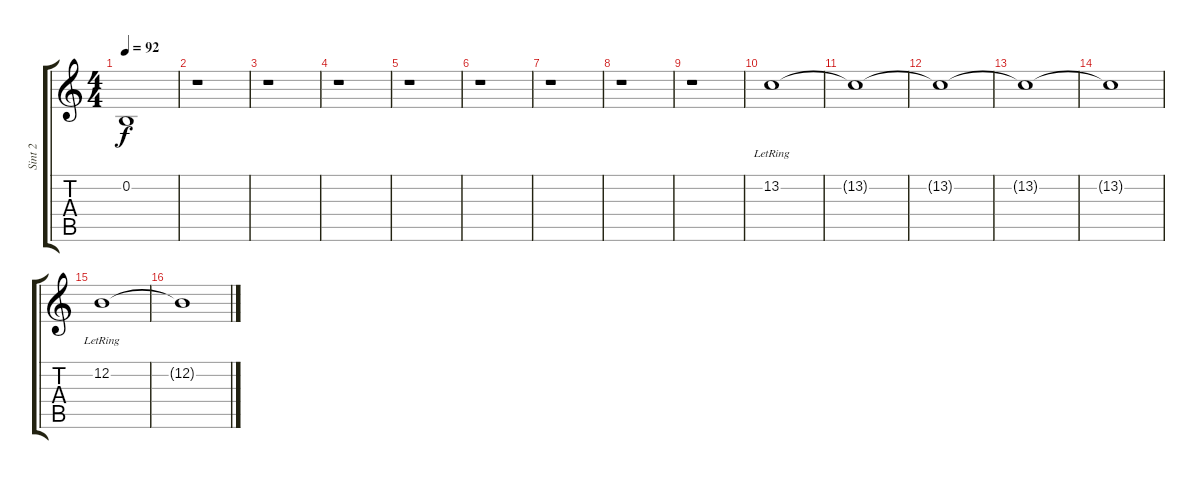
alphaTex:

\track ("Sint 2" "Sint 2") {instrument stringensemble2}
\staff {score tabs}
\tuning (E4 B3 G3 D3 A2 E2) {hide}
\ts (4 4)
\tempo 92
\clef g2
\ks c
0.2{t}.1{dy f} |
r.1 |
r.1 |
r.1 |
r.1 |
r.1 |
r.1 |
r.1 |
r.1 |
13.2{lr}.1 |
13.2{t}.1 |
13.2{t}.1 |
13.2{t}.1 |
13.2{t}.1 |
12.2{lr}.1 |
12.2{t}.1
